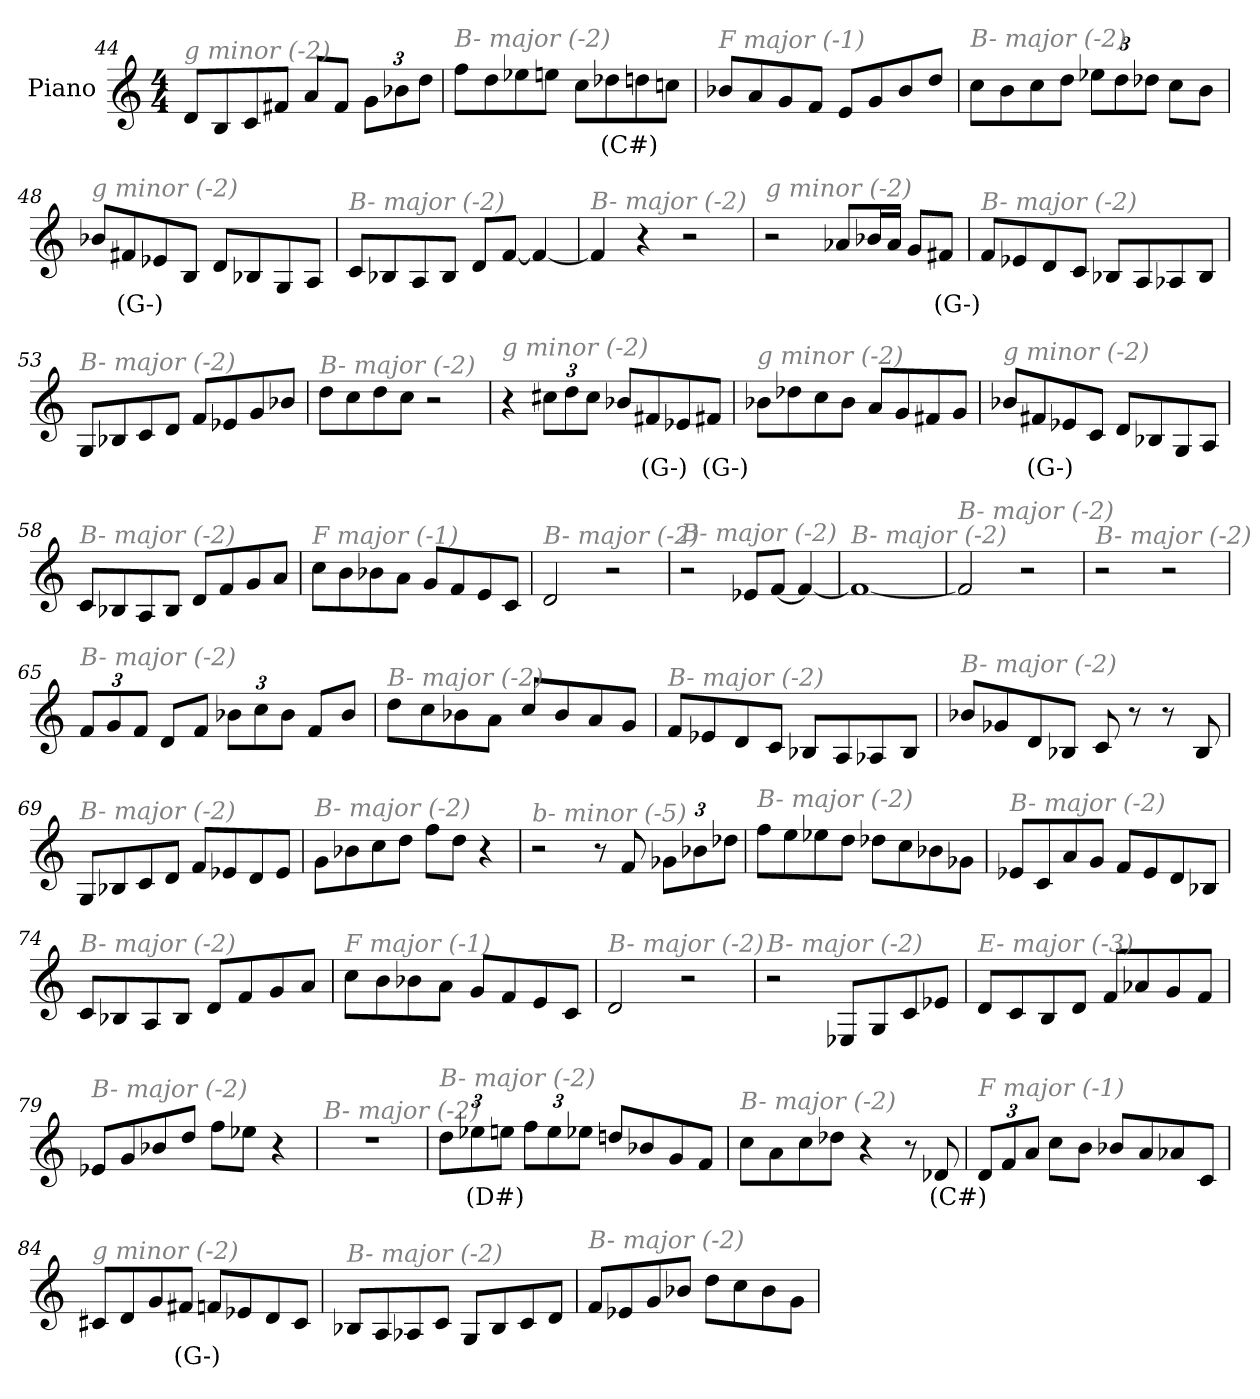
**kern	**text
*part1	*part1
*staff1	*staff1
*I"Piano	*
*I'Pno	*
*clefG2	*
*k[]	*
*M4/4	*
=44	=44
!LO:TX:i:color=#808080:t=g minor (-2)	!
8d/L	.
8B/	.
8c/	.
8f#X/J	.
8a/L	.
8f#/J	.
*Xbrackettup	*
12g\L	.
12b-X\	.
12dd\J	.
!!LO:PB:g=z
=45	=45
!LO:TX:i:color=#808080:t=B- major (-2)	!
8ff\L	.
8dd\	.
8ee-X\	.
8een\J	.
8cc\L	.
8dd-Xi\	(C#)
8dd\	.
8ccn\J	.
=46	=46
!LO:TX:i:color=#808080:t=F major (-1)	!
8b-X/L	.
8a/	.
8g/	.
8f/J	.
8e/L	.
8g/	.
8b-/	.
8dd/J	.
=47	=47
!LO:TX:i:color=#808080:t=B- major (-2)	!
8cc\L	.
8b\	.
8cc\	.
8dd\J	.
12ee-X\L	.
12dd\	.
12dd-X\J	.
8cc\L	.
8b\J	.
=48	=48
!LO:TX:i:color=#808080:t=g minor (-2)	!
8b-X/L	.
8f#Xi/	(G-)
8e-X/	.
8B/J	.
8d/L	.
8B-X/	.
8G/	.
8A/J	.
!!LO:LB:g=z
=49	=49
!LO:TX:i:color=#808080:t=B- major (-2)	!
8c/L	.
8B-X/	.
8A/	.
8B-/J	.
8d/L	.
[8f/J	.
4f/_	.
=50	=50
!LO:TX:i:color=#808080:t=B- major (-2)	!
4f/]	.
4r	.
2r	.
=51	=51
!LO:TX:i:color=#808080:t=g minor (-2)	!
2r	.
8a-X/L	.
16b-X/L	.
16a-/JJ	.
8g/L	.
8f#Xi/J	(G-)
=52	=52
!LO:TX:i:color=#808080:t=B- major (-2)	!
8f/L	.
8e-X/	.
8d/	.
8c/J	.
8B-X/L	.
8A/	.
8A-X/	.
8B-/J	.
!!LO:LB:g=z
=53	=53
!LO:TX:i:color=#808080:t=B- major (-2)	!
8G/L	.
8B-X/	.
8c/	.
8d/J	.
8f/L	.
8e-X/	.
8g/	.
8b-X/J	.
=54	=54
!LO:TX:i:color=#808080:t=B- major (-2)	!
8dd\L	.
8cc\	.
8dd\	.
8cc\J	.
2r	.
=55	=55
!LO:TX:i:color=#808080:t=g minor (-2)	!
4r	.
12cc#X\L	.
12dd\	.
12cc#\J	.
8b-X/L	.
8f#Xi/	(G-)
8e-X/	.
8f#Xi/J	(G-)
=56	=56
!LO:TX:i:color=#808080:t=g minor (-2)	!
8b-X\L	.
8dd-X\	.
8cc\	.
8b-\J	.
8a/L	.
8g/	.
8f#X/	.
8g/J	.
!!LO:LB:g=z
=57	=57
!LO:TX:i:color=#808080:t=g minor (-2)	!
8b-X/L	.
8f#Xi/	(G-)
8e-X/	.
8c/J	.
8d/L	.
8B-X/	.
8G/	.
8A/J	.
=58	=58
!LO:TX:i:color=#808080:t=B- major (-2)	!
8c/L	.
8B-X/	.
8A/	.
8B-/J	.
8d/L	.
8f/	.
8g/	.
8a/J	.
=59	=59
!LO:TX:i:color=#808080:t=F major (-1)	!
8cc\L	.
8b\	.
8b-X\	.
8a\J	.
8g/L	.
8f/	.
8e/	.
8c/J	.
=60	=60
!LO:TX:i:color=#808080:t=B- major (-2)	!
2d/	.
2r	.
=61	=61
!LO:TX:i:color=#808080:t=B- major (-2)	!
2r	.
8e-X/L	.
[8f/J	.
4f/_	.
=62	=62
!LO:TX:i:color=#808080:t=B- major (-2)	!
1f_	.
!!LO:LB:g=z
=63	=63
!LO:TX:i:color=#808080:t=B- major (-2)	!
2f/]	.
2r	.
=64	=64
!LO:TX:i:color=#808080:t=B- major (-2)	!
2r	.
2r	.
=65	=65
!LO:TX:i:color=#808080:t=B- major (-2)	!
12f/L	.
12g/	.
12f/J	.
8d/L	.
8f/J	.
12b-X\L	.
12cc\	.
12b-\J	.
8f/L	.
8b-/J	.
=66	=66
!LO:TX:i:color=#808080:t=B- major (-2)	!
8dd\L	.
8cc\	.
8b-X\	.
8a\J	.
8cc/L	.
8b-/	.
8a/	.
8g/J	.
=67	=67
!LO:TX:i:color=#808080:t=B- major (-2)	!
8f/L	.
8e-X/	.
8d/	.
8c/J	.
8B-X/L	.
8A/	.
8A-X/	.
8B-/J	.
!!LO:LB:g=z
=68	=68
!LO:TX:i:color=#808080:t=B- major (-2)	!
8b-X/L	.
8g-X/	.
8d/	.
8B-X/J	.
8c/	.
8r	.
8r	.
8B-/	.
=69	=69
!LO:TX:i:color=#808080:t=B- major (-2)	!
8G/L	.
8B-X/	.
8c/	.
8d/J	.
8f/L	.
8e-X/	.
8d/	.
8e-/J	.
=70	=70
!LO:TX:i:color=#808080:t=B- major (-2)	!
8g\L	.
8b-X\	.
8cc\	.
8dd\J	.
8ff\L	.
8dd\J	.
4r	.
=71	=71
!LO:TX:i:color=#808080:t=b- minor (-5)	!
2r	.
8r	.
8f/	.
12g-X\L	.
12b-X\	.
12dd-X\J	.
!!LO:LB:g=z
=72	=72
!LO:TX:i:color=#808080:t=B- major (-2)	!
8ff\L	.
8ee\	.
8ee-X\	.
8dd\J	.
8dd-X\L	.
8cc\	.
8b-X\	.
8g-X\J	.
=73	=73
!LO:TX:i:color=#808080:t=B- major (-2)	!
8e-X/L	.
8c/	.
8a/	.
8g/J	.
8f/L	.
8e-/	.
8d/	.
8B-X/J	.
=74	=74
!LO:TX:i:color=#808080:t=B- major (-2)	!
8c/L	.
8B-X/	.
8A/	.
8B-/J	.
8d/L	.
8f/	.
8g/	.
8a/J	.
=75	=75
!LO:TX:i:color=#808080:t=F major (-1)	!
8cc\L	.
8b\	.
8b-X\	.
8a\J	.
8g/L	.
8f/	.
8e/	.
8c/J	.
=76	=76
!LO:TX:i:color=#808080:t=B- major (-2)	!
2d/	.
2r	.
!!LO:LB:g=z
=77	=77
!LO:TX:i:color=#808080:t=B- major (-2)	!
2r	.
8E-X/L	.
8G/	.
8c/	.
8e-X/J	.
=78	=78
!LO:TX:i:color=#808080:t=E- major (-3)	!
8d/L	.
8c/	.
8B/	.
8d/J	.
8f/L	.
8a-X/	.
8g/	.
8f/J	.
=79	=79
!LO:TX:i:color=#808080:t=B- major (-2)	!
8e-X/L	.
8g/	.
8b-X/	.
8dd/J	.
8ff\L	.
8ee-X\J	.
4r	.
=80	=80
!LO:TX:i:color=#808080:t=B- major (-2)	!
1r	.
=81	=81
!LO:TX:i:color=#808080:t=B- major (-2)	!
12dd\L	.
12ee-Xi\	(D#)
12ee\J	.
12ff\L	.
12ee\	.
12ee-X\J	.
8ddn/L	.
8b-X/	.
8g/	.
8f/J	.
!!LO:LB:g=z
=82	=82
!LO:TX:i:color=#808080:t=B- major (-2)	!
8cc\L	.
8a\	.
8cc\	.
8dd-X\J	.
4r	.
8r	.
8d-Xi/	(C#)
=83	=83
!LO:TX:i:color=#808080:t=F major (-1)	!
12d/L	.
12f/	.
12a/J	.
8cc\L	.
8b\J	.
8b-X/L	.
8a/	.
8a-X/	.
8c/J	.
=84	=84
!LO:TX:i:color=#808080:t=g minor (-2)	!
8c#X/L	.
8d/	.
8g/	.
8f#Xi/J	(G-)
8f/L	.
8e-X/	.
8d/	.
8c#/J	.
=85	=85
!LO:TX:i:color=#808080:t=B- major (-2)	!
8B-X/L	.
8A/	.
8A-X/	.
8c/J	.
8G/L	.
8B-/	.
8c/	.
8d/J	.
!!LO:LB:g=z
=86	=86
!LO:TX:i:color=#808080:t=B- major (-2)	!
8f/L	.
8e-X/	.
8g/	.
8b-X/J	.
8dd\L	.
8cc\	.
8b-\	.
8g\J	.
=	=
*-	*-
